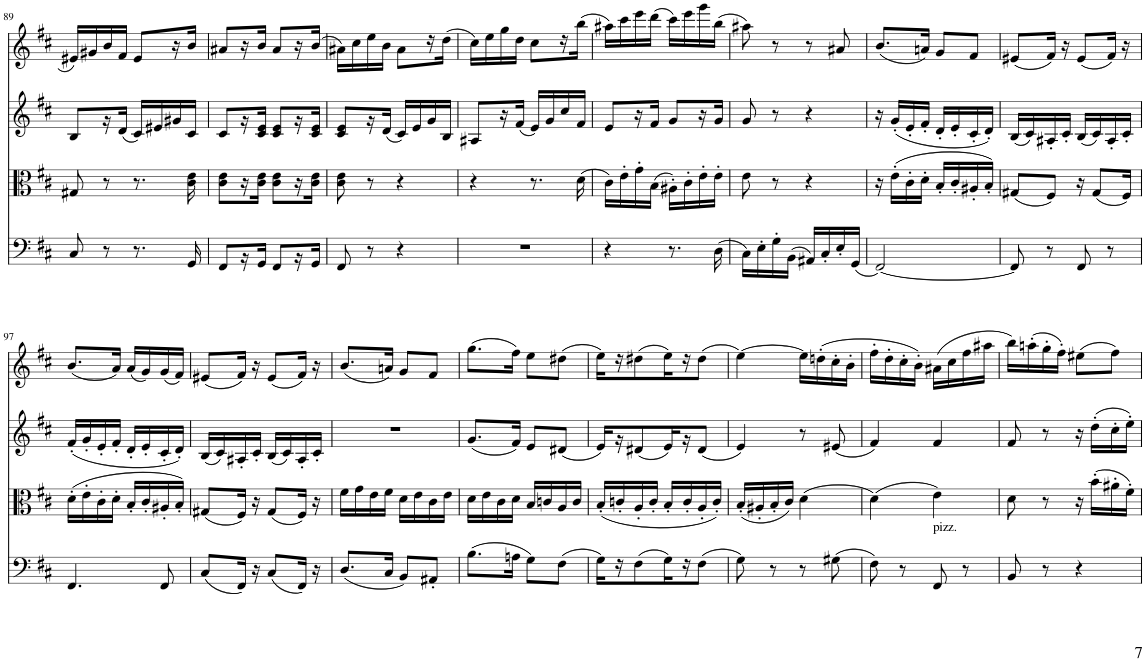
**kern	**kern	**kern	**kern
*part4	*part3	*part2	*part1
*staff4	*staff3	*staff2	*staff1
*I"Piano	*I"Piano	*I"Piano	*I"Piano
*I'Pno	*I'Pno	*I'Pno	*I'Pno
!!LO:PB:g=z
*clefF4	*clefC3	*clefG2	*clefG2
*k[f#c#]	*k[f#c#]	*k[f#c#]	*k[f#c#]
*M2/4	*M2/4	*M2/4	*M2/4
=89	=89	=89	=89
8C#/	8G#X/	8B/L	16e#X/LL
.	.	.	16g#X/
8r	8r	16r	16b/
.	.	(16d/JJ	16f#/JJ
8.r	8.r	16c#/LL)	8e#/L
.	.	16e#X/	.
.	.	16g#X/	16r
16GG/	16c#\ 16e\	16c#/JJ	16b/JJ
=90	=90	=90	=90
8FF#/L	8c#\ 8e\L	8c#/L	8a#X/L
16r	16r	16r	16r
16GG/JJ	16c#\ 16e\JJ	16c#/ 16e/JJ	16b/JJ
8FF#/L	8c#\ 8e\L	8c#/ 8e/L	8a#/L
16r	16r	16r	16r
16GG/JJ	16c#\ 16e\JJ	16c#/ 16e/JJ	(16b/JJ
=91	=91	=91	=91
8FF#/	8c#\ 8e\	8c#/ 8e/L	16a#X\LL)
.	.	.	16cc#\
8r	8r	16r	16ee\
.	.	(16d/JJ	16b\JJ
4r	4r	16c#/LL)	8a#\L
.	.	16e/	.
.	.	16g/	16r
.	.	16B/JJ	(16dd\JJ
=92	=92	=92	=92
2r	4r	8A#X/L	16cc#\LL)
.	.	.	16ee\
.	.	16r	16gg\
.	.	(16f#/JJ	16dd\JJ
.	8.r	16e/LL)	8cc#\L
.	.	16g/	.
.	.	16cc#/	16r
.	(16d\	16f#/JJ	(16bb\JJ
=93	=93	=93	=93
4r	16c#\LL)	8e/L	16aa#X\LL)
.	16e'\	.	16ccc#\
.	16g'\	16r	16eee\
.	(16B\JJ	16f#/JJ	(16ddd\JJ
8.r	16A#X'\LL)	8g/L	16ccc#\LL)
.	16c#'\	.	16eee\
.	16e'\	16r	16ggg\
(16D\	16e'\JJ	16g/JJ	(16bb\JJ
=94	=94	=94	=94
16C#\LL)	8e\	8g/	8aa#X\)
16E'\	.	.	.
16G'\	8r	8r	8r
(16BB\JJ	.	.	.
16AA#X/LL)	4r	4r	8r
16C#'/	.	.	.
16E'/	.	.	8a#X/
(16GG/JJ	.	.	.
=95	=95	=95	=95
[2FF#/)	16r	16r	(8.b/L
.	(16e'\LL	(16g'/LL	.
.	16c#'\	16e'/	.
.	16d'\JJ	16f#'/JJ	16an/Jk)
.	16B'/LL	16d'/LL	8g/L
.	16c#'/	16e'/	.
.	16A#X'/	16c#'/	8f#/J
.	16B'/JJ)	16d'/JJ)	.
=96	=96	=96	=96
8FF#/]	(8G#X/L	(16B/LL	(8e#X/L
.	.	16c#/)	.
8r	8F#/J)	16A#X'/	16f#/Jk)
.	.	16c#'/JJ	16r
8FF#/	16r	(16B/LL	(8e#/L
.	(8G#/L	16c#/)	.
8r	.	16A#'/	16f#/Jk)
.	16F#/Jk)	16c#'/JJ	16r
!!LO:LB:g=z
=97	=97	=97	=97
4.FF#/	(16d'\LL	(16f#'/LL	(8.b/L
.	16e'\	16g'/	.
.	16c#'\	16e'/	.
.	16d'\JJ	16f#'/JJ	16a/Jk)
.	16B'/LL	16d'/LL	(16a/LL
.	16c#'/	16e'/	16g/)
8FF#/	16A#X'/	16c#'/	(16g/
.	16B'/JJ)	16d'/JJ)	16f#/JJ)
=98	=98	=98	=98
(8C#/L	(8G#X/L	(16B/LL	(8e#X/L
.	.	16c#/)	.
16FF#/Jk)	16F#/Jk)	16A#X'/	16f#/Jk)
16r	16r	16c#'/JJ	16r
(8C#/L	(8G#/L	(16B/LL	(8e#/L
.	.	16c#/)	.
16FF#/Jk)	16F#/Jk)	16A#'/	16f#/Jk)
16r	16r	16c#'/JJ	16r
=99	=99	=99	=99
(8.D/L	16f#\LL	2r	(8.b/L
.	16g\	.	.
.	16e\	.	.
16C#/Jk	16f#\JJ	.	16an/Jk)
8BB/L)	16d\LL	.	8g/L
.	16e\	.	.
8AA#X'/J	16c#\	.	8f#/J
.	16e\JJ	.	.
=100	=100	=100	=100
(8.B\L	16d\LL	(8.g/L	(8.gg\L
.	16e\	.	.
.	16c#\	.	.
16An\Jk	16d\JJ	16f#/Jk)	16ff#\Jk)
8G\L)	16B/LL	8e/L	8ee\L
.	16cn/	.	.
(8F#\J	16A/	(8d#X/J	(8dd#X\J
.	16c/JJ	.	.
=101	=101	=101	=101
16G\LL)	(16B'/LL	16e/LL)	16ee\LL)
16r	16cn'/	16r	16r
(8F#\	16A'/	(8d#X/	(8dd#X\
.	16c'/JJ	.	.
16G\L)	16B'/LL	16e/L)	16ee\L)
16r	16c'/	16r	16r
(8F#\J	16A'/	(8d#/J	(8dd#\J
.	16c'/JJ)	.	.
=102	=102	=102	=102
8G\)	(16B'/LL	4e/)	[4ee\)
.	16A#X'/	.	.
8r	16B'/	.	.
.	16c#/JJ)	.	.
8r	(4d\	8r	16ee\LL]
.	.	.	(16ddn'\
(8G#X\	.	(8e#X/	16cc#'\
.	.	.	16b'\JJ
=103	=103	=103	=103
8F#\)	(4d\)	4f#/)	16ff#'\LL
.	.	.	16dd'\
8r	.	.	16cc#'\
.	.	.	16b'\JJ)
!LO:TX:a:t=pizz.	!	!	!
8FF#/	4e\)	4f#/	(16a#X\LL
.	.	.	16cc#\
8r	.	.	16ff#\
.	.	.	16aa#X\JJ
=104	=104	=104	=104
8BB/	8d\	8f#/	16bb\LL)
.	.	.	(16aan'\
8r	8r	8r	16gg'\
.	.	.	16ff#'\JJ)
4r	16r	16r	(8ee#X\L
.	(16b'\LL	(16dd'\LL	.
.	16a#X'\	16cc#'\	8ff#\J)
.	16f#'\JJ)	16ee'\JJ)	.
=	=	=	=
*-	*-	*-	*-
